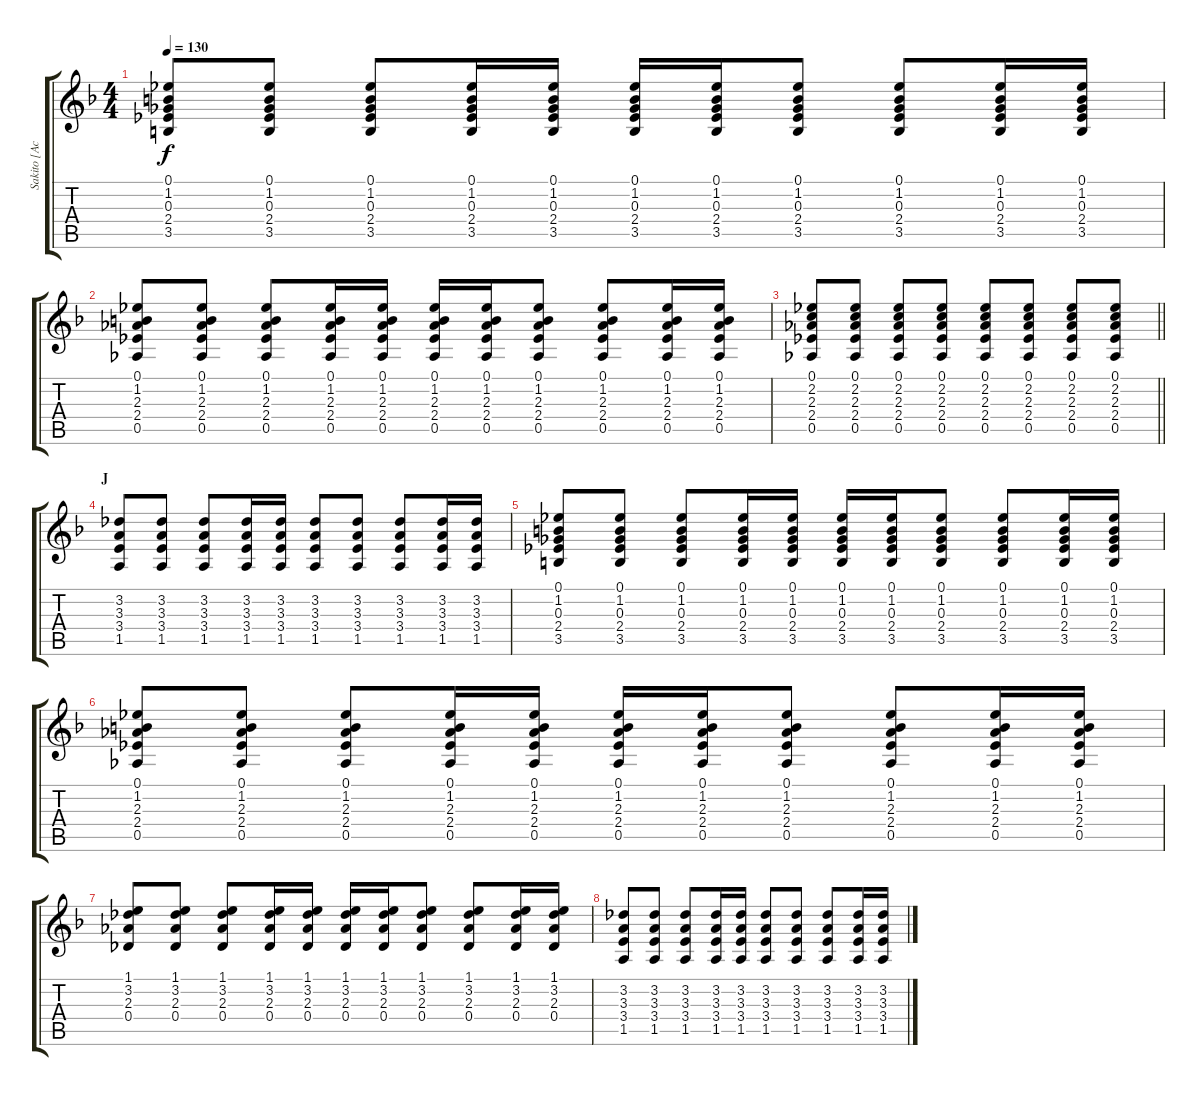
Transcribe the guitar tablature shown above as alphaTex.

\track ("Sakito [Acoustic]" "Sakito [Ac") {instrument acousticguitarsteel}
\staff {score tabs}
\tuning (Eb4 Bb3 Gb3 Db3 Ab2 Eb2) {hide}
\ts (4 4)
\tempo 130
\clef g2
\ks f
(0.1 1.2 0.3 2.4 3.5).8{dy f} (0.1 1.2 0.3 2.4 3.5).8 (0.1 1.2 0.3 2.4 3.5).8 (0.1 1.2 0.3 2.4 3.5).16 (0.1 1.2 0.3 2.4 3.5).16 (0.1 1.2 0.3 2.4 3.5).16 (0.1 1.2 0.3 2.4 3.5).16 (0.1 1.2 0.3 2.4 3.5).8 (0.1 1.2 0.3 2.4 3.5).8 (0.1 1.2 0.3 2.4 3.5).16 (0.1 1.2 0.3 2.4 3.5).16 |
(0.1 1.2 2.3 2.4 0.5).8 (0.1 1.2 2.3 2.4 0.5).8 (0.1 1.2 2.3 2.4 0.5).8 (0.1 1.2 2.3 2.4 0.5).16 (0.1 1.2 2.3 2.4 0.5).16 (0.1 1.2 2.3 2.4 0.5).16 (0.1 1.2 2.3 2.4 0.5).16 (0.1 1.2 2.3 2.4 0.5).8 (0.1 1.2 2.3 2.4 0.5).8 (0.1 1.2 2.3 2.4 0.5).16 (0.1 1.2 2.3 2.4 0.5).16 |
\barLineRight lightlight
(0.1 2.2 2.3 2.4 0.5).8 (0.1 2.2 2.3 2.4 0.5).8 (0.1 2.2 2.3 2.4 0.5).8 (0.1 2.2 2.3 2.4 0.5).8 (0.1 2.2 2.3 2.4 0.5).8 (0.1 2.2 2.3 2.4 0.5).8 (0.1 2.2 2.3 2.4 0.5).8 (0.1 2.2 2.3 2.4 0.5).8 |
\section ("" "J")
(3.2 3.3 3.4 1.5).8 (3.2 3.3 3.4 1.5).8 (3.2 3.3 3.4 1.5).8 (3.2 3.3 3.4 1.5).16 (3.2 3.3 3.4 1.5).16 (3.2 3.3 3.4 1.5).8 (3.2 3.3 3.4 1.5).8 (3.2 3.3 3.4 1.5).8 (3.2 3.3 3.4 1.5).16 (3.2 3.3 3.4 1.5).16 |
(0.1 1.2 0.3 2.4 3.5).8 (0.1 1.2 0.3 2.4 3.5).8 (0.1 1.2 0.3 2.4 3.5).8 (0.1 1.2 0.3 2.4 3.5).16 (0.1 1.2 0.3 2.4 3.5).16 (0.1 1.2 0.3 2.4 3.5).16 (0.1 1.2 0.3 2.4 3.5).16 (0.1 1.2 0.3 2.4 3.5).8 (0.1 1.2 0.3 2.4 3.5).8 (0.1 1.2 0.3 2.4 3.5).16 (0.1 1.2 0.3 2.4 3.5).16 |
(0.1 1.2 2.3 2.4 0.5).8 (0.1 1.2 2.3 2.4 0.5).8 (0.1 1.2 2.3 2.4 0.5).8 (0.1 1.2 2.3 2.4 0.5).16 (0.1 1.2 2.3 2.4 0.5).16 (0.1 1.2 2.3 2.4 0.5).16 (0.1 1.2 2.3 2.4 0.5).16 (0.1 1.2 2.3 2.4 0.5).8 (0.1 1.2 2.3 2.4 0.5).8 (0.1 1.2 2.3 2.4 0.5).16 (0.1 1.2 2.3 2.4 0.5).16 |
(1.1 3.2 2.3 0.4).8 (1.1 3.2 2.3 0.4).8 (1.1 3.2 2.3 0.4).8 (1.1 3.2 2.3 0.4).16 (1.1 3.2 2.3 0.4).16 (1.1 3.2 2.3 0.4).16 (1.1 3.2 2.3 0.4).16 (1.1 3.2 2.3 0.4).8 (1.1 3.2 2.3 0.4).8 (1.1 3.2 2.3 0.4).16 (1.1 3.2 2.3 0.4).16 |
(3.2 3.3 3.4 1.5).8 (3.2 3.3 3.4 1.5).8 (3.2 3.3 3.4 1.5).8 (3.2 3.3 3.4 1.5).16 (3.2 3.3 3.4 1.5).16 (3.2 3.3 3.4 1.5).8 (3.2 3.3 3.4 1.5).8 (3.2 3.3 3.4 1.5).8 (3.2 3.3 3.4 1.5).16 (3.2 3.3 3.4 1.5).16
